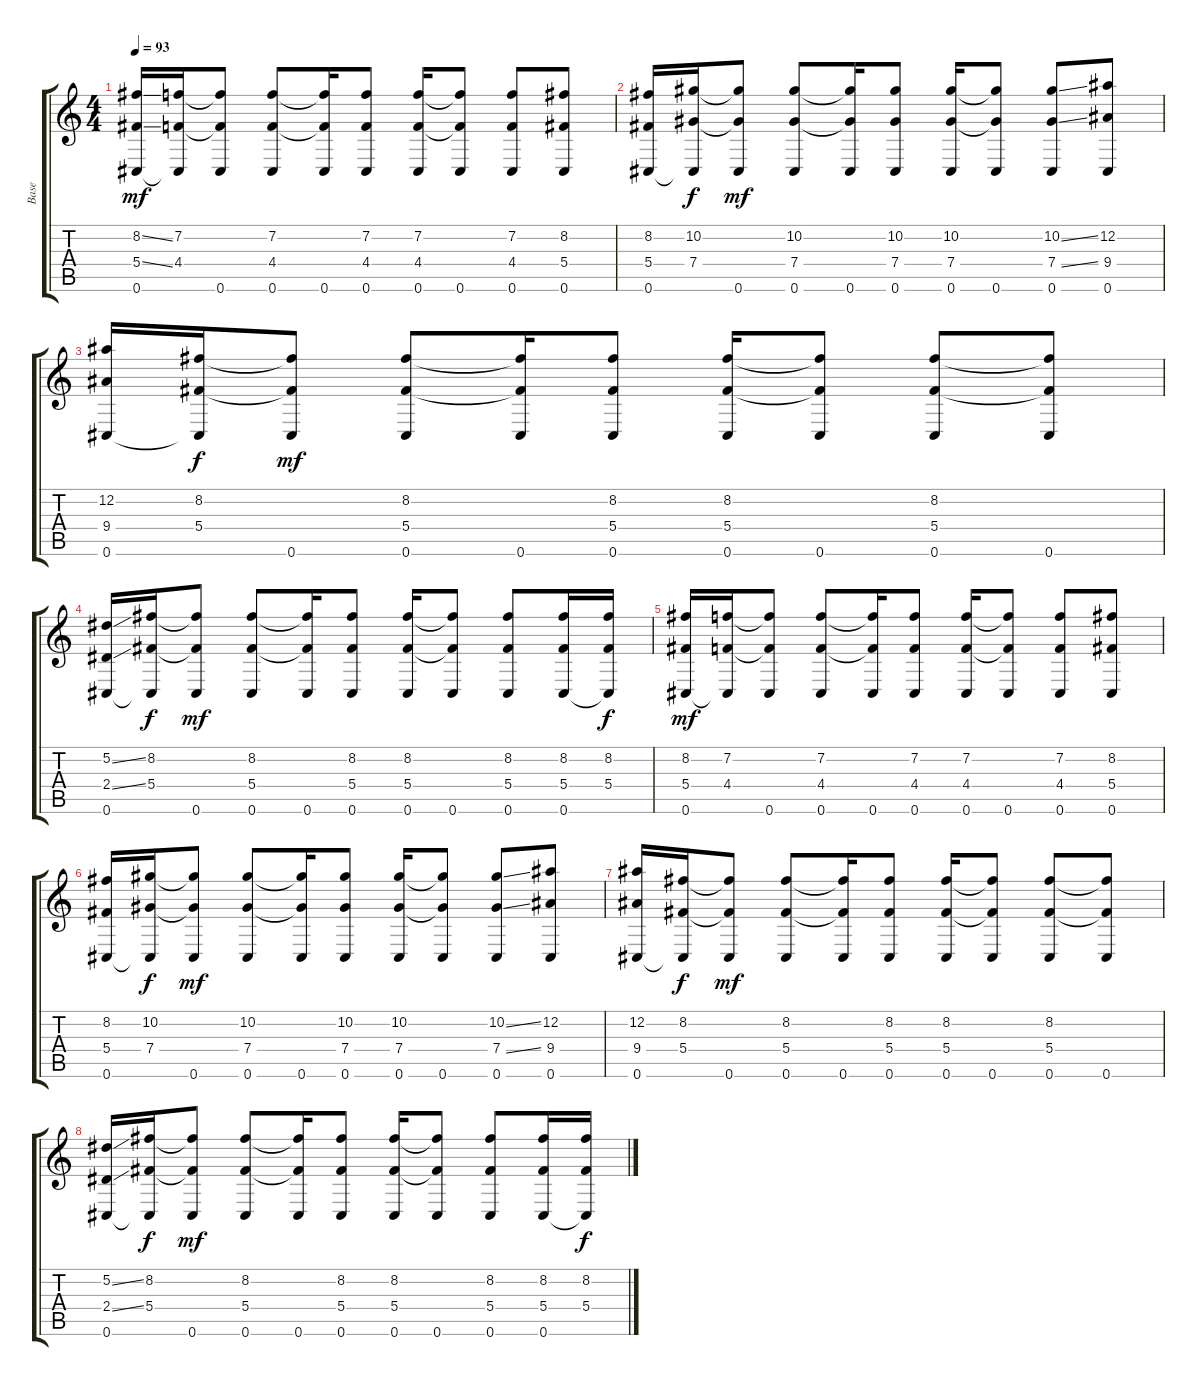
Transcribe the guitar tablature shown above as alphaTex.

\track ("Base" "Base") {instrument electricguitarjazz}
\staff {score tabs}
\tuning (Eb4 Bb3 Gb3 Db3 Ab2 Db2) {hide}
\ts (4 4)
\tempo 93
\clef g2
\ks c
(8.2{ss} 5.4{ss} 0.6).16{dy mf} (7.2 4.4 0.6{t}).16 (7.2{t} 4.4{t} 0.6).8 (7.2 4.4 0.6).8 (7.2{t} 4.4{t} 0.6).16 (7.2 4.4 0.6).8 (7.2 4.4 0.6).16 (7.2{t} 4.4{t} 0.6).8 (7.2 4.4 0.6).8 (8.2 5.4 0.6).8 |
(8.2 5.4 0.6).16 (10.2 7.4 0.6{t}).16{dy f} (10.2{t} 7.4{t} 0.6).8{dy mf} (10.2 7.4 0.6).8 (10.2{t} 7.4{t} 0.6).16 (10.2 7.4 0.6).8 (10.2 7.4 0.6).16 (10.2{t} 7.4{t} 0.6).8 (10.2{ss} 7.4{ss} 0.6).8 (12.2 9.4 0.6).8 |
(12.2 9.4 0.6).16 (8.2 5.4 0.6{t}).16{dy f} (8.2{t} 5.4{t} 0.6).8{dy mf} (8.2 5.4 0.6).8 (8.2{t} 5.4{t} 0.6).16 (8.2 5.4 0.6).8 (8.2 5.4 0.6).16 (8.2{t} 5.4{t} 0.6).8 (8.2 5.4 0.6).8 (8.2{t} 5.4{t} 0.6).8 |
(5.2{ss} 2.4{ss} 0.6).16 (8.2 5.4 0.6{t}).16{dy f} (8.2{t} 5.4{t} 0.6).8{dy mf} (8.2 5.4 0.6).8 (8.2{t} 5.4{t} 0.6).16 (8.2 5.4 0.6).8 (8.2 5.4 0.6).16 (8.2{t} 5.4{t} 0.6).8 (8.2 5.4 0.6).8 (8.2 5.4 0.6).16 (8.2 5.4 0.6{t}).16{dy f} |
(8.2 5.4 0.6).16{dy mf} (7.2 4.4 0.6{t}).16 (7.2{t} 4.4{t} 0.6).8 (7.2 4.4 0.6).8 (7.2{t} 4.4{t} 0.6).16 (7.2 4.4 0.6).8 (7.2 4.4 0.6).16 (7.2{t} 4.4{t} 0.6).8 (7.2 4.4 0.6).8 (8.2 5.4 0.6).8 |
(8.2 5.4 0.6).16 (10.2 7.4 0.6{t}).16{dy f} (10.2{t} 7.4{t} 0.6).8{dy mf} (10.2 7.4 0.6).8 (10.2{t} 7.4{t} 0.6).16 (10.2 7.4 0.6).8 (10.2 7.4 0.6).16 (10.2{t} 7.4{t} 0.6).8 (10.2{ss} 7.4{ss} 0.6).8 (12.2 9.4 0.6).8 |
(12.2 9.4 0.6).16 (8.2 5.4 0.6{t}).16{dy f} (8.2{t} 5.4{t} 0.6).8{dy mf} (8.2 5.4 0.6).8 (8.2{t} 5.4{t} 0.6).16 (8.2 5.4 0.6).8 (8.2 5.4 0.6).16 (8.2{t} 5.4{t} 0.6).8 (8.2 5.4 0.6).8 (8.2{t} 5.4{t} 0.6).8 |
(5.2{ss} 2.4{ss} 0.6).16 (8.2 5.4 0.6{t}).16{dy f} (8.2{t} 5.4{t} 0.6).8{dy mf} (8.2 5.4 0.6).8 (8.2{t} 5.4{t} 0.6).16 (8.2 5.4 0.6).8 (8.2 5.4 0.6).16 (8.2{t} 5.4{t} 0.6).8 (8.2 5.4 0.6).8 (8.2 5.4 0.6).16 (8.2 5.4 0.6{t}).16{dy f}
